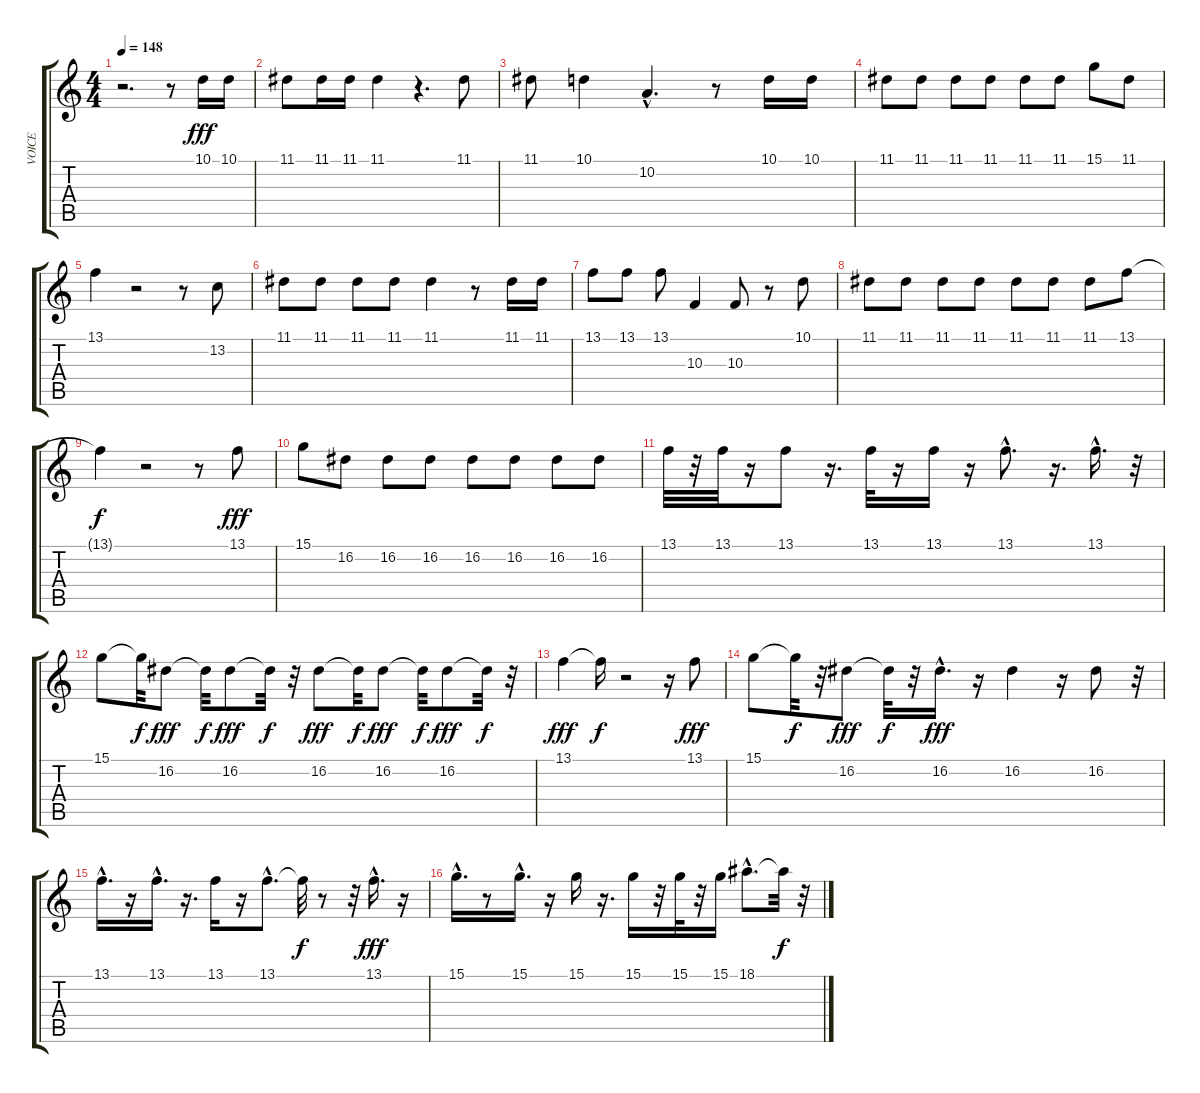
\track ("VOICE" "VOICE") {instrument synthbrass1}
\staff {score tabs}
\tuning (E4 B3 G3 D3 A2 E2) {hide}
\ts (4 4)
\tempo 148
\clef g2
\ks c
r.2{d dy f} r.8 10.1.16{dy fff} 10.1.16 |
11.1.8 11.1.16 11.1.16 11.1.4 r.4{d} 11.1.8 |
11.1.8 10.1.4 10.2{hac}.4{d} r.8 10.1.16 10.1.16 |
11.1.8 11.1.8 11.1.8 11.1.8 11.1.8 11.1.8 15.1.8 11.1.8 |
13.1.4 r.2 r.8 13.2.8 |
11.1.8 11.1.8 11.1.8 11.1.8 11.1.4 r.8 11.1.16 11.1.16 |
13.1.8 13.1.8 13.1.8 10.3.4 10.3.8 r.8 10.1.8 |
11.1.8 11.1.8 11.1.8 11.1.8 11.1.8 11.1.8 11.1.8 13.1.8 |
13.1{t}.4{dy f} r.2 r.8 13.1.8{dy fff} |
15.1.8 16.2.8 16.2.8 16.2.8 16.2.8 16.2.8 16.2.8 16.2.8 |
13.1.32 r.32 13.1.32 r.16 13.1.8 r.16{d} 13.1.32 r.16 13.1.16 r.16 13.1{hac}.8{d} r.16{d} 13.1{hac}.16{d} r.32 |
15.1.8 15.1{t}.32{dy f} 16.2.8{dy fff} 16.2{t}.32{dy f} 16.2.8{dy fff} 16.2{t}.32{dy f} r.32 16.2.8{dy fff} 16.2{t}.32{dy f} 16.2.8{dy fff} 16.2{t}.32{dy f} 16.2.8{dy fff} 16.2{t}.32{dy f} r.32 |
13.1.4{dy fff} 13.1{t}.16{dy f} r.2 r.16 13.1.8{dy fff} |
15.1.8 15.1{t}.32{dy f} r.32 16.2.8{dy fff} 16.2{t}.32{dy f} r.32 16.2{hac}.16{d dy fff} r.16 16.2.4 r.16 16.2.8 r.32 |
13.1{hac}.16{d} r.16 13.1{hac}.16{d} r.16{d} 13.1.16 r.16 13.1{hac}.8{d} 13.1{t}.32{dy f} r.8 r.32 13.1{hac}.16{d dy fff} r.16 |
15.1{hac}.16{d} r.8 15.1{hac}.16{d} r.16 15.1.16 r.16{d} 15.1.16 r.32 15.1.32 r.32 15.1.16 18.1{hac}.8{d} 18.1{t}.32{dy f} r.32
